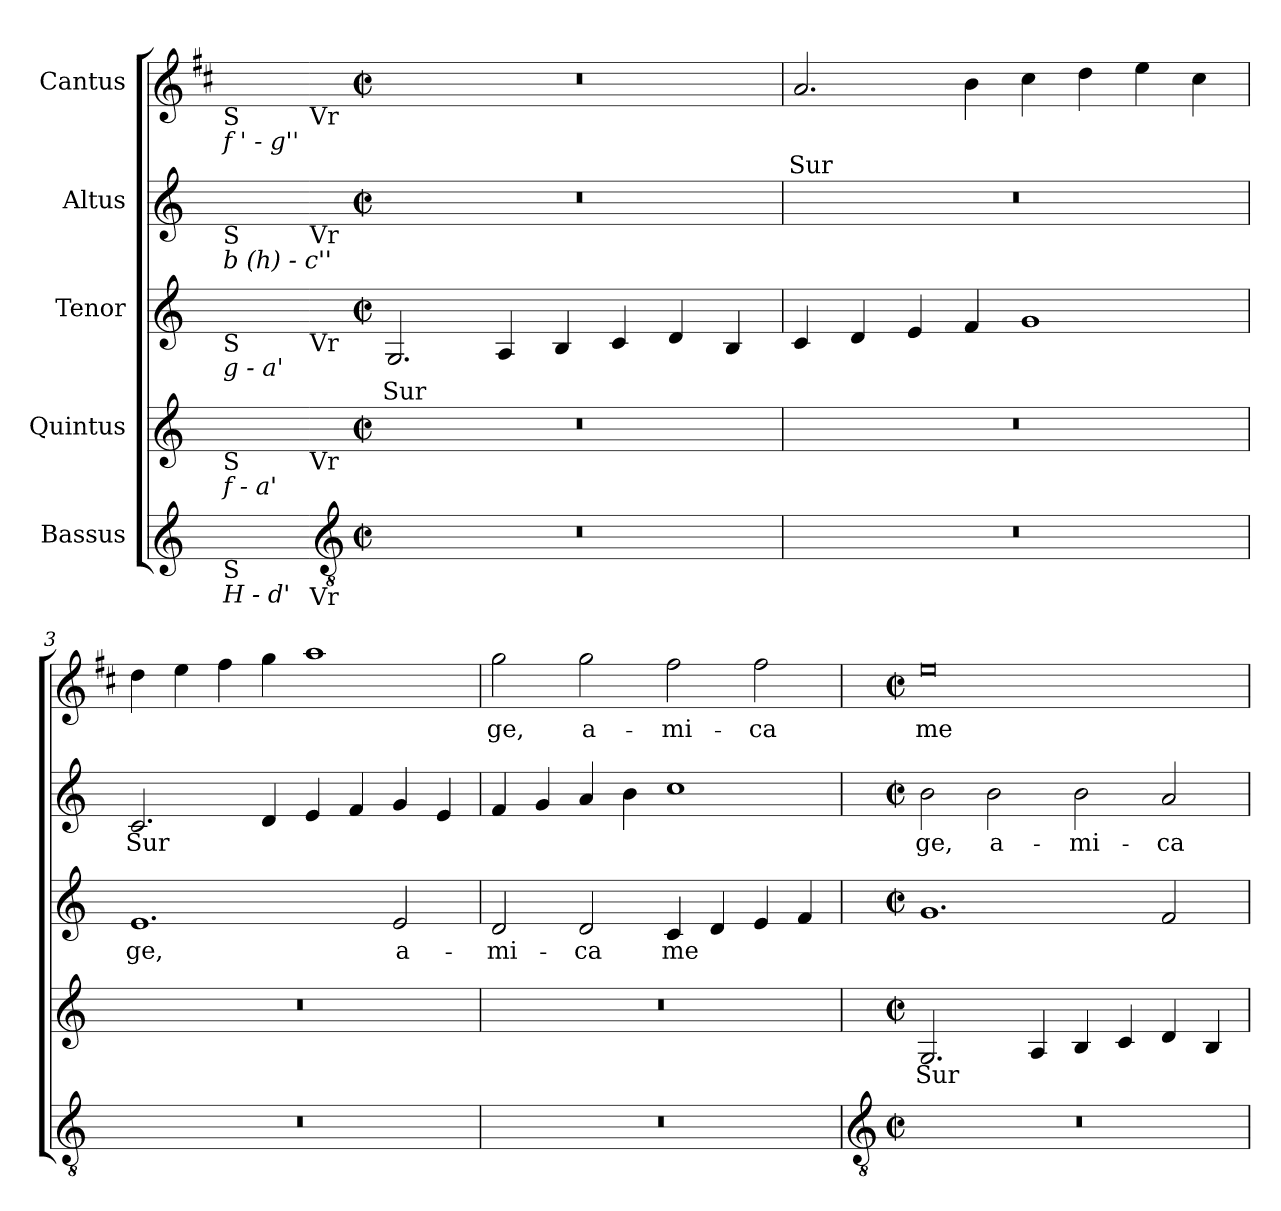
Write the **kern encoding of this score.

**kern	**kern	**text	**kern	**text	**kern	**text	**kern	**text
*part5	*part4	*part4	*part3	*part3	*part2	*part2	*part1	*part1
*staff5	*staff4	*staff4	*staff3	*staff3	*staff2	*staff2	*staff1	*staff1
*I"Bassus	*I"Quintus	*	*I"Tenor	*	*I"Altus	*	*I"Cantus	*
*clefG2	*clefG2	*	*clefG2	*	*clefG2	*	*clefG2	*
*	*	*	*	*	*	*	*ITrd1c2	*
*k[]	*k[]	*	*k[]	*	*k[]	*	*k[]	*
*C:	*C:	*	*C:	*	*C:	*	*C:	*
=	=	=	=	=	=	=	=	=
!	!	!	!	!	!	!	!LO:TX:b:t=S	!
!	!	!	!	!	!	!	!LO:TX:b:i:t=f ' - g''	!
!	!	!	!	!	!LO:TX:b:t=S	!	!	!
!	!	!	!	!	!LO:TX:b:i:t=b (h) - c''	!	!	!
!	!	!	!LO:TX:b:t=S	!	!	!	!	!
!	!	!	!LO:TX:b:i:t=g - a'	!	!	!	!	!
!	!LO:TX:b:t=S	!	!	!	!	!	!	!
!	!LO:TX:b:i:t=f - a'	!	!	!	!	!	!	!
!LO:TX:b:t=S	!	!	!	!	!	!	!	!
!LO:TX:b:i:t=H - d'	!	!	!	!	!	!	!	!
2ryy	2ryy	.	2ryy	.	2ryy	.	2ryy	.
!	!	!	!	!	!	!	!LO:TX:b:t=Vr	!
!	!	!	!	!	!LO:TX:b:t=Vr	!	!	!
!	!	!	!LO:TX:b:t=Vr	!	!	!	!	!
!	!LO:TX:b:t=Vr	!	!	!	!	!	!	!
!LO:TX:b:t=Vr	!	!	!	!	!	!	!	!
!!LO:LB:g=z
=1-	=1-	=1-	=1-	=1-	=1-	=1-	=1-	=1-
*clefGv2	*	*	*	*	*	*	*	*
*M4/2	*M4/2	*	*M4/2	*	*M4/2	*	*M4/2	*
*met(c|)	*met(c|)	*	*met(c|)	*	*met(c|)	*	*met(c|)	*
!	!	!	!	!LO:LY:b	!	!	!	!
0r	0r	.	2.G	Sur	0r	.	0r	.
.	.	.	4A	.	.	.	.	.
.	.	.	4B	.	.	.	.	.
.	.	.	4c	.	.	.	.	.
.	.	.	4d	.	.	.	.	.
.	.	.	4B	.	.	.	.	.
=2	=2	=2	=2	=2	=2	=2	=2	=2
!	!	!	!	!	!	!	!	!LO:LY:b
0r	0r	.	4c	.	0r	.	2.g	Sur
.	.	.	4d	.	.	.	.	.
.	.	.	4e	.	.	.	.	.
.	.	.	4f	.	.	.	4a	.
.	.	.	1g	.	.	.	4b	.
.	.	.	.	.	.	.	4cc	.
.	.	.	.	.	.	.	4dd	.
.	.	.	.	.	.	.	4b	.
=3	=3	=3	=3	=3	=3	=3	=3	=3
!	!	!	!	!LO:LY:b	!	!LO:LY:b	!	!
0r	0r	.	1.e	ge,	2.c	Sur	4cc	.
.	.	.	.	.	.	.	4dd	.
.	.	.	.	.	.	.	4ee	.
.	.	.	.	.	4d	.	4ff	.
.	.	.	.	.	4e	.	1gg	.
.	.	.	.	.	4f	.	.	.
!	!	!	!	!LO:LY:b	!	!	!	!
.	.	.	2e	a-	4g	.	.	.
.	.	.	.	.	4e	.	.	.
=4	=4	=4	=4	=4	=4	=4	=4	=4
!	!	!	!	!LO:LY:b	!	!	!	!LO:LY:b
0r	0r	.	2d	-mi-	4f	.	2ff	ge,
.	.	.	.	.	4g	.	.	.
!	!	!	!	!LO:LY:b	!	!	!	!LO:LY:b
.	.	.	2d	-ca	4a	.	2ff	a-
.	.	.	.	.	4b	.	.	.
!	!	!	!	!LO:LY:b	!	!	!	!LO:LY:b
.	.	.	4c	me	1cc	.	2ee	-mi-
.	.	.	4d	.	.	.	.	.
!	!	!	!	!	!	!	!	!LO:LY:b
.	.	.	4e	.	.	.	2ee	-ca
.	.	.	4f	.	.	.	.	.
!!LO:LB:g=z
=5	=5	=5	=5	=5	=5	=5	=5	=5
*clefGv2	*	*	*	*	*	*	*	*
*M4/2	*M4/2	*	*M4/2	*	*M4/2	*	*M4/2	*
*met(c|)	*met(c|)	*	*met(c|)	*	*met(c|)	*	*met(c|)	*
!	!	!LO:LY:b	!	!	!	!LO:LY:b	!	!LO:LY:b
0r	2.G	Sur	1.g	.	2b	ge,	0dd	me
!	!	!	!	!	!	!LO:LY:b	!	!
.	.	.	.	.	2b	a-	.	.
.	4A	.	.	.	.	.	.	.
!	!	!	!	!	!	!LO:LY:b	!	!
.	4B	.	.	.	2b	-mi-	.	.
.	4c	.	.	.	.	.	.	.
!	!	!	!	!	!	!LO:LY:b	!	!
.	4d	.	2f	.	2a	-ca	.	.
.	4B	.	.	.	.	.	.	.
=	=	=	=	=	=	=	=	=
*-	*-	*-	*-	*-	*-	*-	*-	*-
